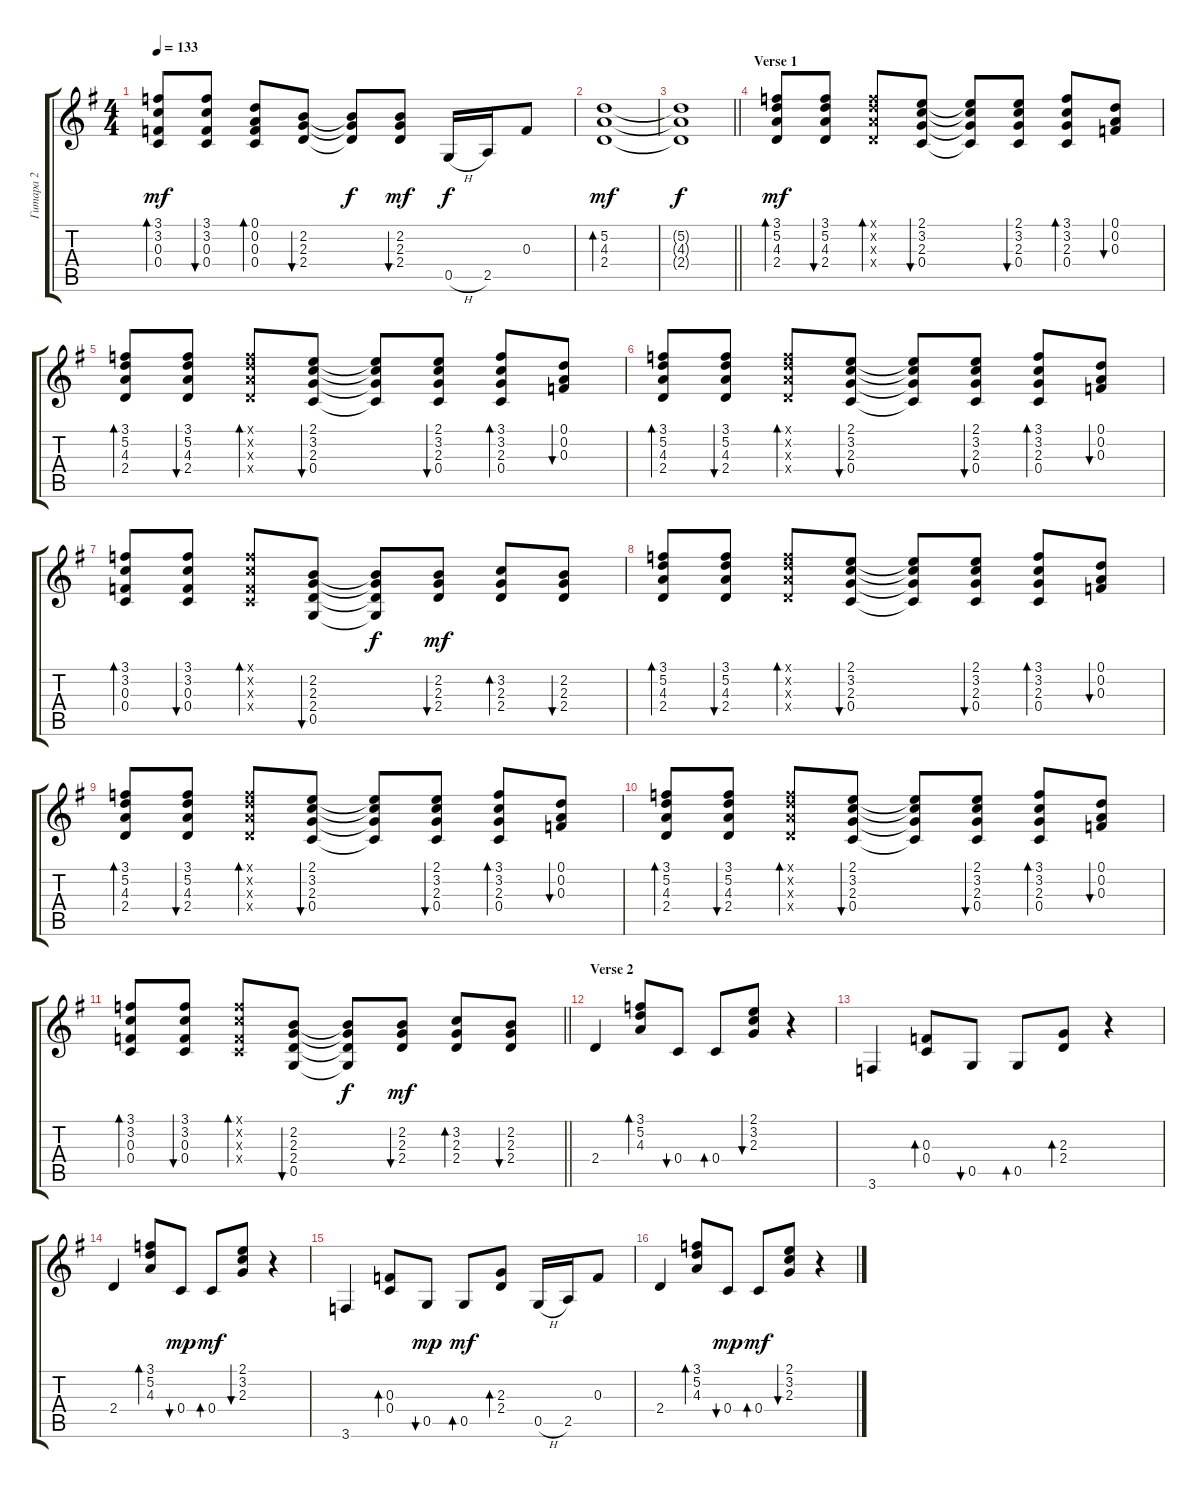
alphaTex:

\track ("Гитара 2" "Гитара 2") {instrument distortionguitar}
\staff {score tabs}
\tuning (D4 A3 F3 C3 G2 D2) {hide}
\ts (4 4)
\tempo 133
\clef g2
\ks eminor
(3.1 3.2 0.3 0.4).8{bd 60 dy mf} (3.1 3.2 0.3 0.4).8{bu 60} (0.1 0.2 0.3 0.4).8{bd 60} (2.2 2.3 2.4).8{bu 60} (2.2{t} 2.3{t} 2.4{t}).8{dy f} (2.2 2.3 2.4).8{bu 60 dy mf} 0.5{h}.16{dy f} 2.5.16 0.3.8 |
(5.2 4.3 2.4).1{bd 60 dy mf} |
\barLineRight lightlight
(5.2{t} 4.3{t} 2.4{t}).1{dy f} |
\section ("" "Verse 1")
(3.1 5.2 4.3 2.4).8{bd 60 dy mf} (3.1 5.2 4.3 2.4).8{bu 60} (3.1{x} 5.2{x} 4.3{x} 2.4{x}).8{bd 60} (2.1 3.2 2.3 0.4).8{bu 60} (2.1{t} 3.2{t} 2.3{t} 0.4{t}).8 (2.1 3.2 2.3 0.4).8{bu 60} (3.1 3.2 2.3 0.4).8{bd 60} (0.1 0.2 0.3).8{bu 60} |
(3.1 5.2 4.3 2.4).8{bd 60} (3.1 5.2 4.3 2.4).8{bu 60} (3.1{x} 5.2{x} 4.3{x} 2.4{x}).8{bd 60} (2.1 3.2 2.3 0.4).8{bu 60} (2.1{t} 3.2{t} 2.3{t} 0.4{t}).8 (2.1 3.2 2.3 0.4).8{bu 60} (3.1 3.2 2.3 0.4).8{bd 60} (0.1 0.2 0.3).8{bu 60} |
(3.1 5.2 4.3 2.4).8{bd 60} (3.1 5.2 4.3 2.4).8{bu 60} (3.1{x} 5.2{x} 4.3{x} 2.4{x}).8{bd 60} (2.1 3.2 2.3 0.4).8{bu 60} (2.1{t} 3.2{t} 2.3{t} 0.4{t}).8 (2.1 3.2 2.3 0.4).8{bu 60} (3.1 3.2 2.3 0.4).8{bd 60} (0.1 0.2 0.3).8{bu 60} |
(3.1 3.2 0.3 0.4).8{bd 60} (3.1 3.2 0.3 0.4).8{bu 60} (3.1{x} 3.2{x} 0.3{x} 0.4{x}).8{bd 60} (2.2 2.3 2.4 0.5).8{bu 60} (2.2{t} 2.3{t} 2.4{t} 0.5{t}).8{dy f} (2.2 2.3 2.4).8{bu 60 dy mf} (3.2 2.3 2.4).8{bd 60} (2.2 2.3 2.4).8{bu 60} |
(3.1 5.2 4.3 2.4).8{bd 60} (3.1 5.2 4.3 2.4).8{bu 60} (3.1{x} 5.2{x} 4.3{x} 2.4{x}).8{bd 60} (2.1 3.2 2.3 0.4).8{bu 60} (2.1{t} 3.2{t} 2.3{t} 0.4{t}).8 (2.1 3.2 2.3 0.4).8{bu 60} (3.1 3.2 2.3 0.4).8{bd 60} (0.1 0.2 0.3).8{bu 60} |
(3.1 5.2 4.3 2.4).8{bd 60} (3.1 5.2 4.3 2.4).8{bu 60} (3.1{x} 5.2{x} 4.3{x} 2.4{x}).8{bd 60} (2.1 3.2 2.3 0.4).8{bu 60} (2.1{t} 3.2{t} 2.3{t} 0.4{t}).8 (2.1 3.2 2.3 0.4).8{bu 60} (3.1 3.2 2.3 0.4).8{bd 60} (0.1 0.2 0.3).8{bu 60} |
(3.1 5.2 4.3 2.4).8{bd 60} (3.1 5.2 4.3 2.4).8{bu 60} (3.1{x} 5.2{x} 4.3{x} 2.4{x}).8{bd 60} (2.1 3.2 2.3 0.4).8{bu 60} (2.1{t} 3.2{t} 2.3{t} 0.4{t}).8 (2.1 3.2 2.3 0.4).8{bu 60} (3.1 3.2 2.3 0.4).8{bd 60} (0.1 0.2 0.3).8{bu 60} |
\barLineRight lightlight
(3.1 3.2 0.3 0.4).8{bd 60} (3.1 3.2 0.3 0.4).8{bu 60} (3.1{x} 3.2{x} 0.3{x} 0.4{x}).8{bd 60} (2.2 2.3 2.4 0.5).8{bu 60} (2.2{t} 2.3{t} 2.4{t} 0.5{t}).8{dy f} (2.2 2.3 2.4).8{bu 60 dy mf} (3.2 2.3 2.4).8{bd 60} (2.2 2.3 2.4).8{bu 60} |
\section ("" "Verse 2")
2.4.4 (3.1 5.2 4.3).8{bd 30} 0.4.8{bu 60} 0.4.8{bd 60} (2.1 3.2 2.3).8{bu 60} r.4 |
3.6.4 (0.3 0.4).8{bd 30} 0.5.8{bu 30} 0.5.8{bd 30} (2.3 2.4).8{bd 30} r.4 |
2.4.4 (3.1 5.2 4.3).8{bd 30} 0.4.8{bu 60 dy mp} 0.4.8{bd 60 dy mf} (2.1 3.2 2.3).8{bu 60} r.4 |
3.6.4 (0.3 0.4).8{bd 30} 0.5.8{bu 30 dy mp} 0.5.8{bd 30 dy mf} (2.3 2.4).8{bd 30} 0.5{h}.16 2.5.16 0.3.8 |
2.4.4 (3.1 5.2 4.3).8{bd 30} 0.4.8{bu 60 dy mp} 0.4.8{bd 60 dy mf} (2.1 3.2 2.3).8{bu 60} r.4
